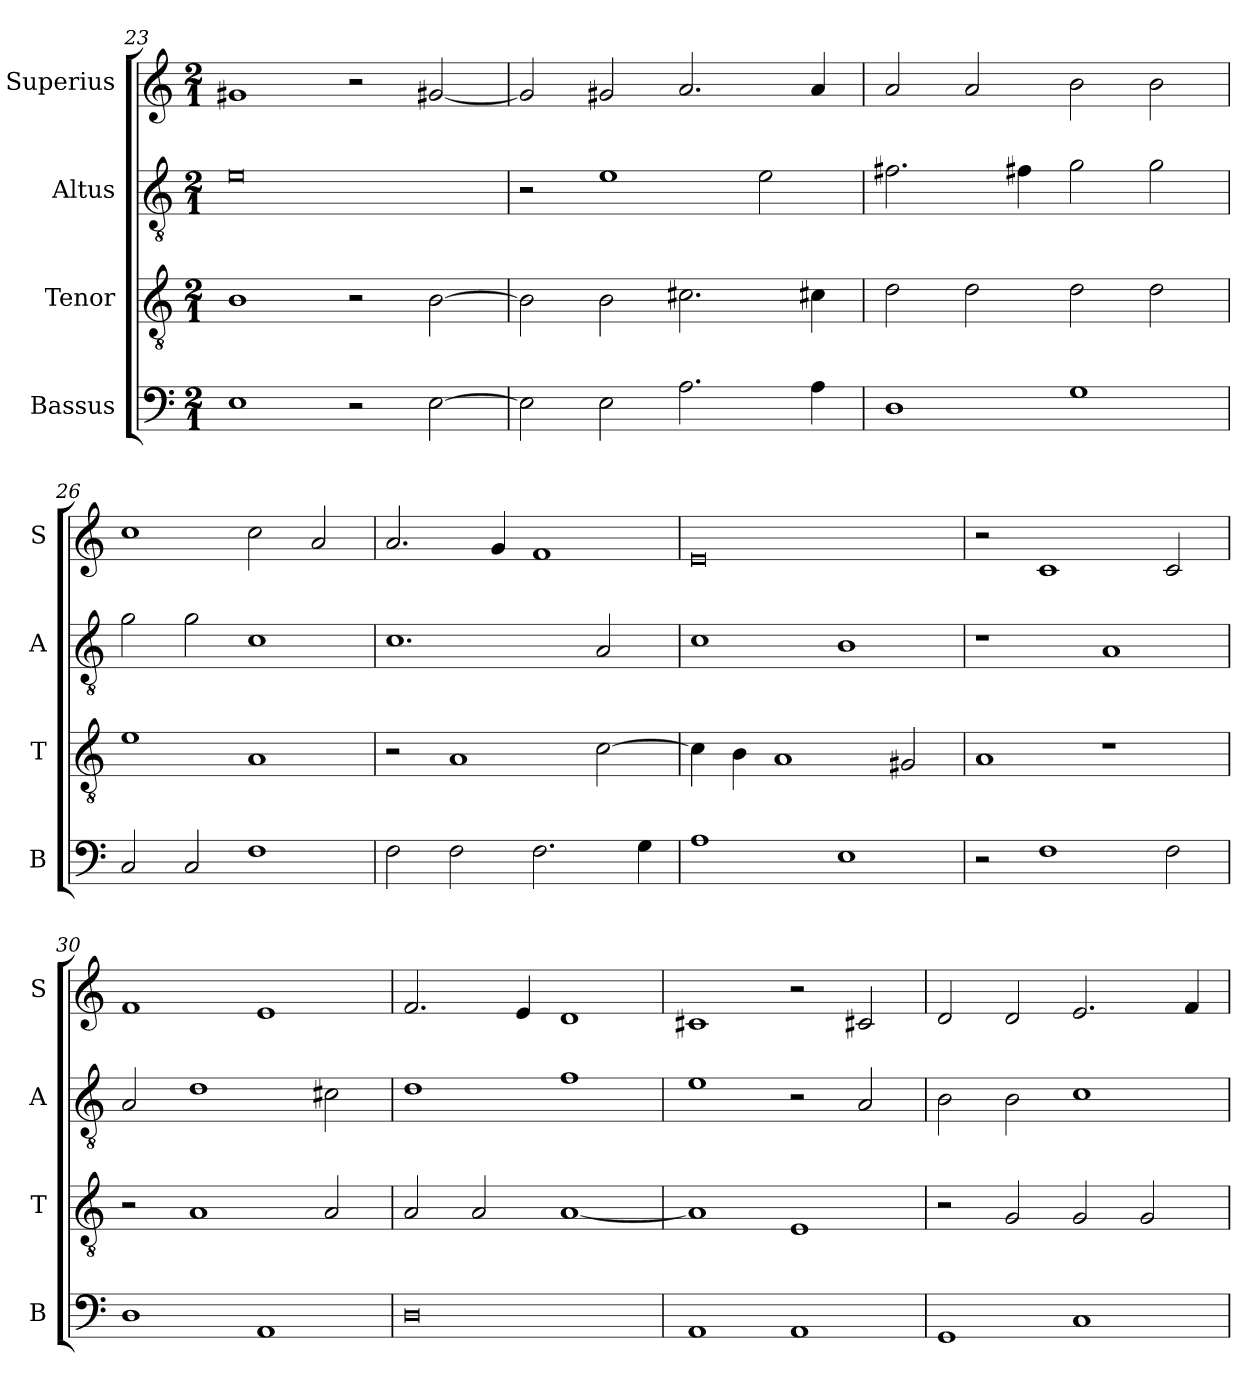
**kern	**kern	**kern	**kern
*part4	*part3	*part2	*part1
*staff4	*staff3	*staff2	*staff1
*I"Bassus	*I"Tenor	*I"Altus	*I"Superius
*I'B	*I'T	*I'A	*I'S
*clefF4	*clefGv2	*clefGv2	*clefG2
*k[]	*k[]	*k[]	*k[]
*C:	*C:	*C:	*C:
*M2/1	*M2/1	*M2/1	*M2/1
=23	=23	=23	=23
1E	1B	0e	1g#X
2r	2r	.	2r
[2E	[2B	.	[2g#X
=24	=24	=24	=24
2E]	2B]	2r	2g#]
2E	2B	1e	2g#X
2.A	2.c#X	.	2.a
.	.	2e	.
4A	4c#X	.	4a
=25	=25	=25	=25
1D	2d	2.f#X	2a
.	2d	.	2a
.	.	4f#X	.
1G	2d	2g	2b
.	2d	2g	2b
=26	=26	=26	=26
2C	1e	2g	1cc
2C	.	2g	.
1F	1A	1c	2cc
.	.	.	2a
=27	=27	=27	=27
2F	2r	1.c	2.a
2F	1A	.	.
.	.	.	4g
2.F	.	.	1f
.	[2c	2A	.
4G	.	.	.
=28	=28	=28	=28
1A	4c]	1c	0e
.	4B	.	.
.	1A	.	.
1E	.	1B	.
.	2G#X	.	.
=29	=29	=29	=29
2r	1A	1r	2r
1F	.	.	1c
.	1r	1A	.
2F	.	.	2c
=30	=30	=30	=30
1D	2r	2A	1f
.	1A	1d	.
1AA	.	.	1e
.	2A	2c#X	.
=31	=31	=31	=31
0D	2A	1d	2.f
.	2A	.	.
.	.	.	4e
.	[1A	1f	1d
=32	=32	=32	=32
1AA	1A]	1e	1c#X
1AA	1E	2r	2r
.	.	2A	2c#X
=33	=33	=33	=33
1GG	2r	2B	2d
.	2G	2B	2d
1C	2G	1c	2.e
.	2G	.	.
.	.	.	4f
=	=	=	=
*-	*-	*-	*-
